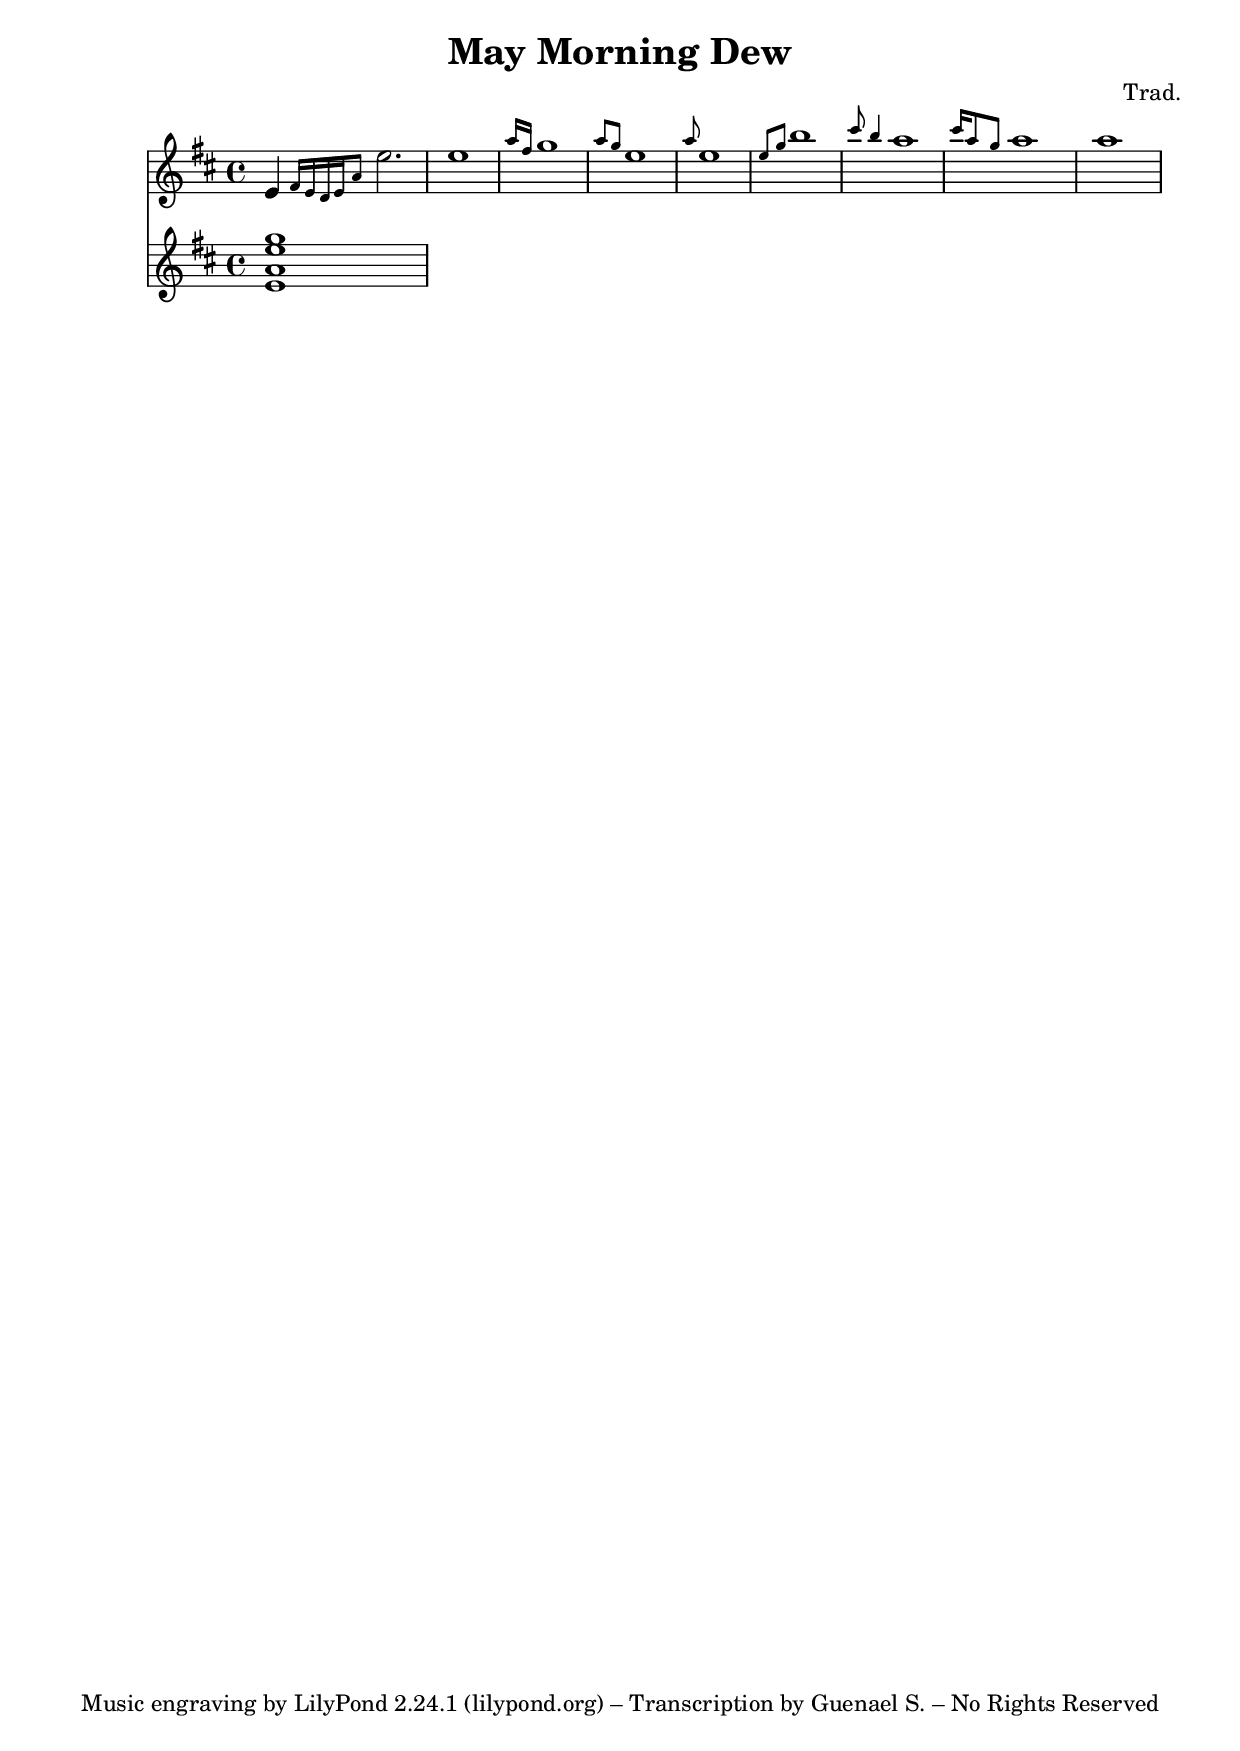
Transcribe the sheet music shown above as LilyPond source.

\header {
  title = "May Morning Dew"
  composer = "Trad."
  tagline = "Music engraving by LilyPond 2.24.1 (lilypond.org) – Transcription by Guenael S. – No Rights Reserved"
}

<<  
  \language "français"
  \new Staff \relative do' {
     \key re \major
     \time 4/4
     mi4 \grace{fad16 mi16 re16 mi16 la8} mi'2.
     mi1
     \grace{la16 fad16} sol1
     \grace{la8 sol8} mi1
     \grace{la8} mi1
     \grace{mi8 sol8} si1
     \grace{dod8 si4} la1
     \grace{dod16 la8 sol8} la1
     la1 
  }
  \new Staff \relative do'' {
     \key re \major
     <mi, la mi' sol>1
  }
>>